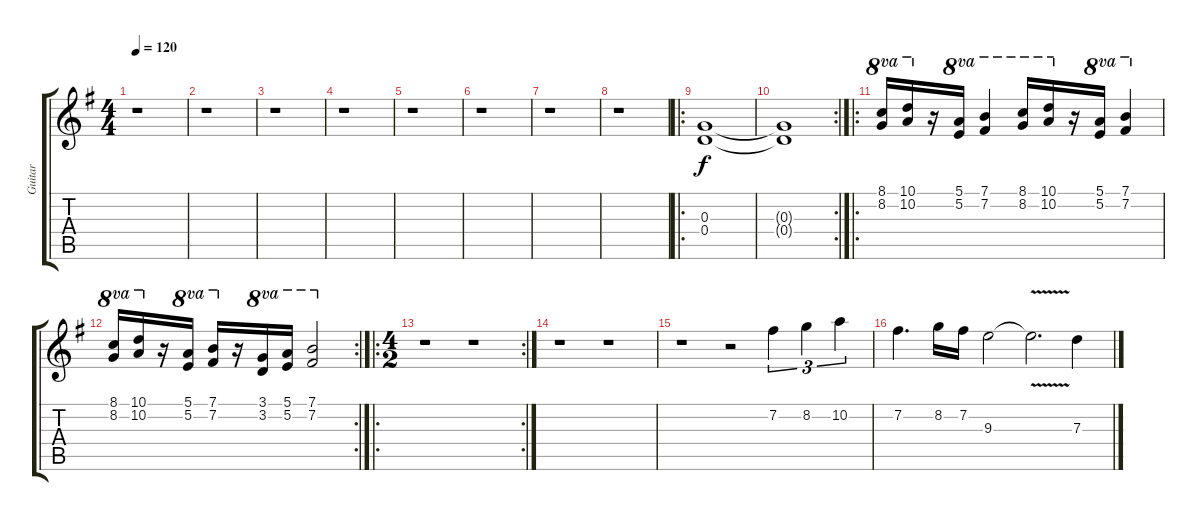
\track ("Guitar" "Guitar") {instrument overdrivenguitar}
\staff {score tabs}
\tuning (E4 B3 G3 D3 A2 E2) {hide}
\ts (4 4)
\tempo 120
\clef g2
\ks g
r.1{dy f} |
r.1 |
r.1 |
r.1 |
r.1 |
r.1 |
r.1 |
r.1 |
\ro
(0.3 0.4).1 |
\rc 2
(0.3{t} 0.4{t}).1 |
\ro
(8.1 8.2).16{ot 8va} (10.1 10.2).16{ot 8va} r.16 (5.1 5.2).16{ot 8va} (7.1 7.2).4{ot 8va} (8.1 8.2).16{ot 8va} (10.1 10.2).16{ot 8va} r.16 (5.1 5.2).16{ot 8va} (7.1 7.2).4{ot 8va} |
\rc 2
(8.1 8.2).16{ot 8va} (10.1 10.2).16{ot 8va} r.16 (5.1 5.2).16{ot 8va} (7.1 7.2).16{ot 8va} r.16 (3.1 3.2).16{ot 8va} (5.1 5.2).16{ot 8va} (7.1 7.2).2{ot 8va} |
\ro
\rc 2
\ts (4 2)
r.1 r.1 |
r.1 r.1 |
r.1 r.2 7.2.4{tu (3 2)} 8.2.4{tu (3 2)} 10.2.4{tu (3 2)} |
7.2.4{d} 8.2.16 7.2.16 9.3.2 9.3{v t}.2{d} 7.3.4
